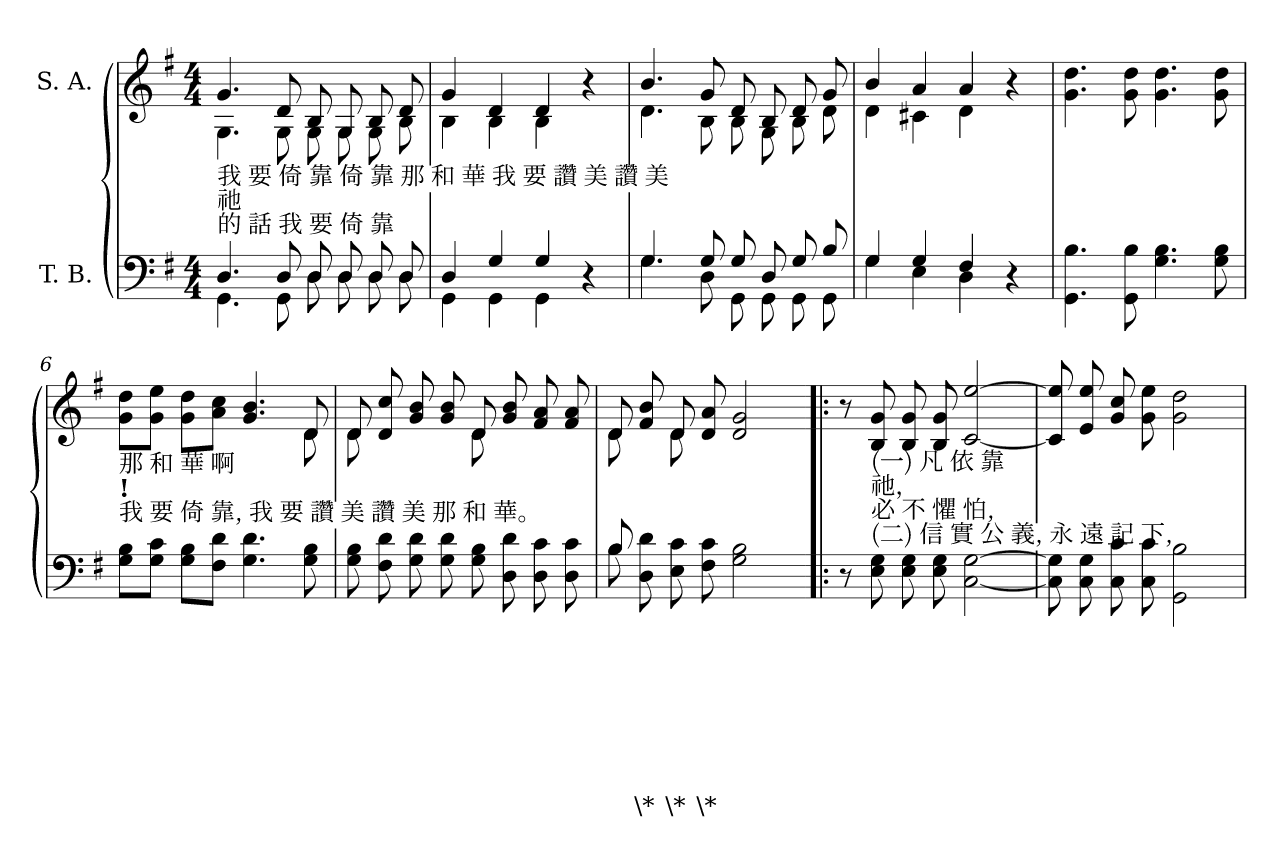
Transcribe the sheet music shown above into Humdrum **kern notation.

**kern	**text	**text	**text	**text	**text	**text	**text	**text	**kern
*part2	*part2	*part2	*part2	*part2	*part2	*part2	*part2	*part2	*part1
*staff2	*staff2	*staff2	*staff2	*staff2	*staff2	*staff2	*staff2	*staff2	*staff1
*I"T. B.	*	*	*	*	*	*	*	*	*I"S. A.
*clefF4	*	*	*	*	*	*	*	*	*clefG2
*k[f#]	*	*	*	*	*	*	*	*	*k[f#]
*M4/4	*	*	*	*	*	*	*	*	*M4/4
*MM80	*	*	*	*	*	*	*	*	*MM80
=1	=1	=1	=1	=1	=1	=1	=1	=1	=1
*^	*	*	*	*	*	*	*	*	*^
!	!	!	!	!	!	!	!	!	!	!LO:TX:b:t=我      要  倚  靠 倚  靠    那  和 華          我     要  讚 美  讚  美	!
!	!	!	!	!	!	!	!	!	!	!LO:TX:b:B:t=祂	!
!	!	!	!	!	!	!	!	!	!	!LO:TX:b:t=的  話         我   要  倚   靠	!
4.D/	4.GG\	.	.	.	.	.	.	.	.	4.g/	4.G\
8D/	8GG\	.	.	.	.	.	.	.	.	8d/	8G\
8D/	8D\	.	.	.	.	.	.	.	.	8B/	8G\
8D/	8D\	.	.	.	.	.	.	.	.	8G/	8G\
8D/	8D\	.	.	.	.	.	.	.	.	8B/	8G\
8D/	8D\	.	.	.	.	.	.	.	.	8d/	8B\
=2	=2	=2	=2	=2	=2	=2	=2	=2	=2	=2	=2
4D/	4GG\	.	.	.	.	.	.	.	.	4g/	4B\
4G/	4GG\	.	.	.	.	.	.	.	.	4d/	4B\
4G/	4GG\	.	.	.	.	.	.	.	.	4d/	4B\
4r	4ryy	.	.	.	.	.	.	.	.	4r	4ryy
=3	=3	=3	=3	=3	=3	=3	=3	=3	=3	=3	=3
4.G/	4.G\	.	.	.	.	.	.	.	.	4.b/	4.d\
8G/	8D\	.	.	.	.	.	.	.	.	8g/	8B\
8G/	8GG\	.	.	.	.	.	.	.	.	8d/	8B\
8D/	8GG\	.	.	.	.	.	.	.	.	8B/	8G\
8G/	8GG\	.	.	.	.	.	.	.	.	8d/	8B\
8B/	8GG\	.	.	.	.	.	.	.	.	8g/	8d\
=4	=4	=4	=4	=4	=4	=4	=4	=4	=4	=4	=4
4G/	4G\	.	.	.	.	.	.	.	.	4b/	4d\
4G/	4E\	.	.	.	.	.	.	.	.	4a/	4c#X\
4F#/	4D\	.	.	.	.	.	.	.	.	4a/	4d\
4r	4ryy	.	.	.	.	.	.	.	.	4r	4ryy
*v	*v	*	*	*	*	*	*	*	*	*	*
*	*	*	*	*	*	*	*	*	*v	*v
=5	=5	=5	=5	=5	=5	=5	=5	=5	=5
4.GG\ 4.B\	.	.	.	.	.	.	.	.	4.g\ 4.dd\
8GG\ 8B\	.	.	.	.	.	.	.	.	8g\ 8dd\
4.G\ 4.B\	.	.	.	.	.	.	.	.	4.g\ 4.dd\
8G\ 8B\	.	.	.	.	.	.	.	.	8g\ 8dd\
!!LO:LB:g=z
=6	=6	=6	=6	=6	=6	=6	=6	=6	=6
*	*	*	*	*	*	*	*	*	*^
!	!	!	!	!	!	!	!	!	!LO:TX:b:t=那      和     華  啊	!
!	!	!	!	!	!	!	!	!	!LO:TX:b:B:t=!	!
!	!	!	!	!	!	!	!	!	!LO:TX:b:t=我  要 倚 靠, 我  要 讚 美    讚  美 那  和 華。	!
8G\ 8B\L	.	.	.	.	.	.	.	.	8g\ 8dd\L	8ryy
8G\ 8c\J	.	.	.	.	.	.	.	.	8g\ 8ee\J	8ryy
8G\ 8B\L	.	.	.	.	.	.	.	.	8g\ 8dd\L	8ryy
8F#\ 8d\J	.	.	.	.	.	.	.	.	8a\ 8cc\J	8ryy
4.G\ 4.d\	.	.	.	.	.	.	.	.	4.g/ 4.b/	4.ryy
8G\ 8B\	.	.	.	.	.	.	.	.	8d/	8d\
=7	=7	=7	=7	=7	=7	=7	=7	=7	=7	=7
8G\ 8B\	.	.	.	.	.	.	.	.	8d/	8d\
8F#\ 8d\	.	.	.	.	.	.	.	.	8d/ 8cc/	8ryy
8G\ 8d\	.	.	.	.	.	.	.	.	8g/ 8b/	8ryy
8G\ 8d\	.	.	.	.	.	.	.	.	8g/ 8b/	8ryy
8G\ 8B\	.	.	.	.	.	.	.	.	8d/	8d\
8D\ 8d\	.	.	.	.	.	.	.	.	8g/ 8b/	8ryy
8D\ 8c\	.	.	.	.	.	.	.	.	8f#/ 8a/	8ryy
8D\ 8c\	.	.	.	.	.	.	.	.	8f#/ 8a/	8ryy
=8	=8	=8	=8	=8	=8	=8	=8	=8	=8	=8
*^	*	*	*	*	*	*	*	*	*	*
8B/	8B\	.	.	.	.	.	.	.	.	8d/	8d\
!	!	!	!	!	!	!	!	!	!LO:LY:a	!	!
8D\ 8d\	8ryy	.	.	.	.	.	.	.	\*	8f#/ 8b/	8ryy
!	!	!	!	!	!	!	!	!	!LO:LY:a	!	!
8E\ 8c\	8ryy	.	.	.	.	.	.	.	\*	8d/	8d\
!	!	!	!	!	!	!	!	!	!LO:LY:a	!	!
8F#\ 8c\	8ryy	.	.	.	.	.	.	.	\*	8d/ 8a/	8ryy
2G\ 2B\	2ryy	.	.	.	.	.	.	.	.	2d/ 2g/	2ryy
*v	*v	*	*	*	*	*	*	*	*	*	*
*	*	*	*	*	*	*	*	*	*v	*v
=9!|:	=9!|:	=9!|:	=9!|:	=9!|:	=9!|:	=9!|:	=9!|:	=9!|:	=9!|:
8r	.	.	.	.	.	.	.	.	8r
!	!	!	!	!	!	!	!	!	!LO:TX:b:t=(一) 凡 依 靠
!	!	!	!	!	!	!	!	!	!LO:TX:b:B:t=祂，
!	!	!	!	!	!	!	!	!	!LO:TX:b:t=必 不 懼 怕,
!	!	!	!	!	!	!	!	!	!LO:TX:b:t=(二) 信 實 公 義,        永 遠 記 下,
8E\ 8G\	.	.	.	.	.	.	.	.	8B/ 8g/
8E\ 8G\	.	.	.	.	.	.	.	.	8B/ 8g/
8E\ 8G\	.	.	.	.	.	.	.	.	8B/ 8g/
[2C\ [2G\	.	.	.	.	.	.	.	.	[2c/ [2ee/
=10	=10	=10	=10	=10	=10	=10	=10	=10	=10
8C\] 8G\]	.	.	.	.	.	.	.	.	8c/] 8ee/]
8C\ 8G\	.	.	.	.	.	.	.	.	8e/ 8ee/
8C\ 8c\	.	.	.	.	.	.	.	.	8g/ 8cc/
8C\ 8c\	.	.	.	.	.	.	.	.	8g\ 8ee\
2GG\ 2B\	.	.	.	.	.	.	.	.	2g\ 2dd\
=	=	=	=	=	=	=	=	=	=
*-	*-	*-	*-	*-	*-	*-	*-	*-	*-
